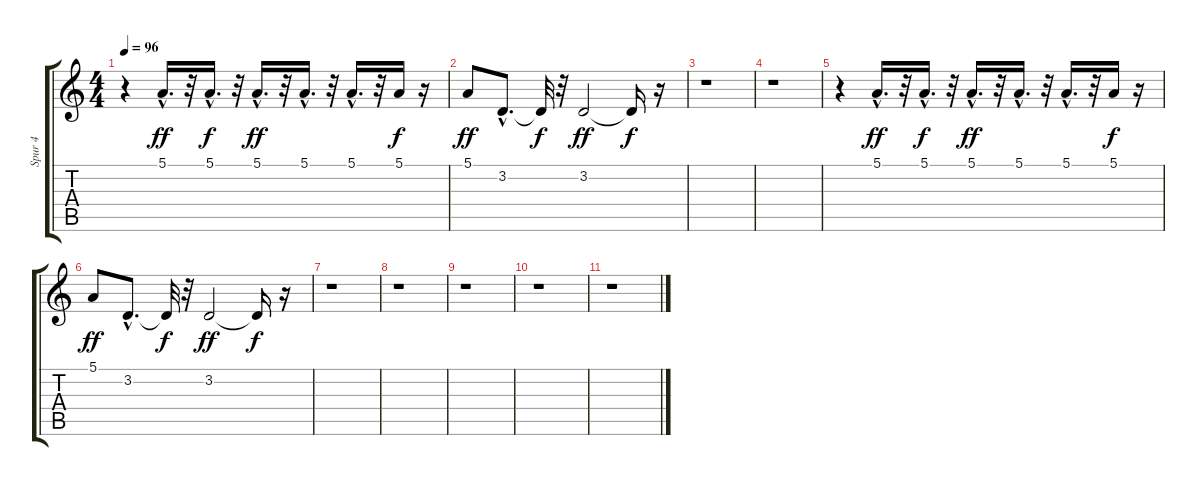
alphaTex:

\track ("Spur 4" "Spur 4") {instrument lead8bassandlead}
\staff {score tabs}
\tuning (E4 B3 G3 D3 A2 E2) {hide}
\ts (4 4)
\tempo 96
\clef g2
\ks c
r.4{dy f} 5.1{hac}.16{d dy ff} r.32 5.1{hac}.16{d dy f} r.32 5.1{hac}.16{d dy ff} r.32 5.1{hac}.16{d} r.32 5.1{hac}.16{d} r.32 5.1.16{dy f} r.16 |
5.1.8{dy ff} 3.2{hac}.8{d} 3.2{t}.32{dy f} r.32 3.2.2{dy ff} 3.2{t}.16{dy f} r.16 |
r.1 |
r.1 |
r.4 5.1{hac}.16{d dy ff} r.32 5.1{hac}.16{d dy f} r.32 5.1{hac}.16{d dy ff} r.32 5.1{hac}.16{d} r.32 5.1{hac}.16{d} r.32 5.1.16{dy f} r.16 |
5.1.8{dy ff} 3.2{hac}.8{d} 3.2{t}.32{dy f} r.32 3.2.2{dy ff} 3.2{t}.16{dy f} r.16 |
r.1 |
r.1 |
r.1 |
r.1 |
r.1
